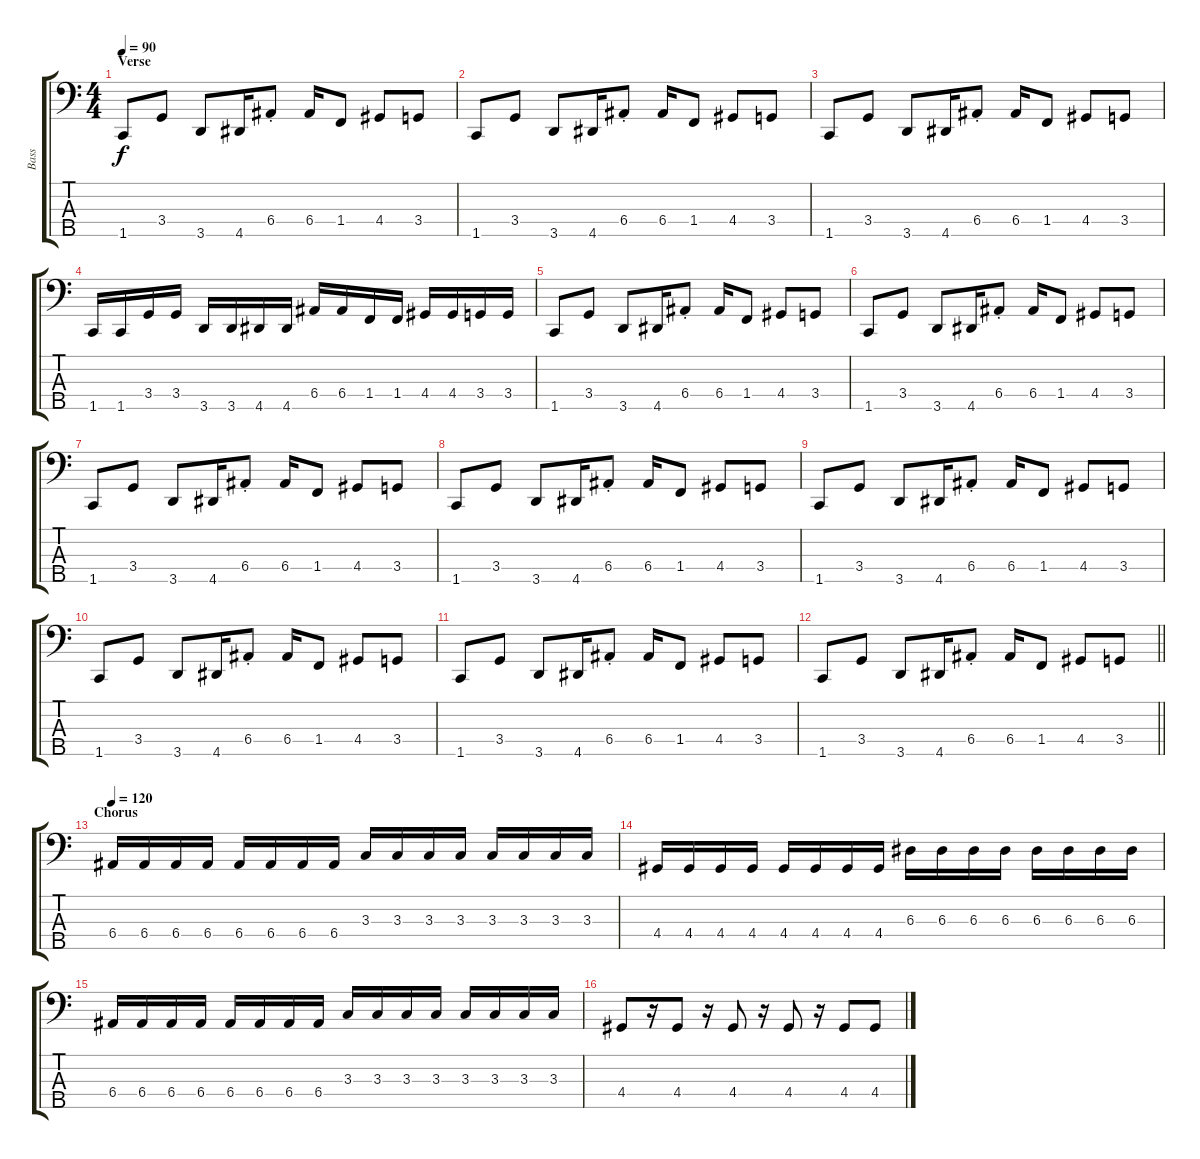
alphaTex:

\track ("Bass" "Bass") {instrument electricbasspick}
\staff {score tabs}
\tuning (G2 D2 A1 E1 B0) {hide}
\ts (4 4)
\section ("" "Verse")
\tempo 90
\clef f4
\ks c
1.5.8{dy f} 3.4.8 3.5.8 4.5.16 6.4{st}.8 6.4.16 1.4.8 4.4.8 3.4.8 |
1.5.8 3.4.8 3.5.8 4.5.16 6.4{st}.8 6.4.16 1.4.8 4.4.8 3.4.8 |
1.5.8 3.4.8 3.5.8 4.5.16 6.4{st}.8 6.4.16 1.4.8 4.4.8 3.4.8 |
1.5.16 1.5.16 3.4.16 3.4.16 3.5.16 3.5.16 4.5.16 4.5.16 6.4.16 6.4.16 1.4.16 1.4.16 4.4.16 4.4.16 3.4.16 3.4.16 |
1.5.8 3.4.8 3.5.8 4.5.16 6.4{st}.8 6.4.16 1.4.8 4.4.8 3.4.8 |
1.5.8 3.4.8 3.5.8 4.5.16 6.4{st}.8 6.4.16 1.4.8 4.4.8 3.4.8 |
1.5.8 3.4.8 3.5.8 4.5.16 6.4{st}.8 6.4.16 1.4.8 4.4.8 3.4.8 |
1.5.8 3.4.8 3.5.8 4.5.16 6.4{st}.8 6.4.16 1.4.8 4.4.8 3.4.8 |
1.5.8 3.4.8 3.5.8 4.5.16 6.4{st}.8 6.4.16 1.4.8 4.4.8 3.4.8 |
1.5.8 3.4.8 3.5.8 4.5.16 6.4{st}.8 6.4.16 1.4.8 4.4.8 3.4.8 |
1.5.8 3.4.8 3.5.8 4.5.16 6.4{st}.8 6.4.16 1.4.8 4.4.8 3.4.8 |
\barLineRight lightlight
1.5.8 3.4.8 3.5.8 4.5.16 6.4{st}.8 6.4.16 1.4.8 4.4.8 3.4.8 |
\section ("" "Chorus")
\tempo 120
6.4.16 6.4.16 6.4.16 6.4.16 6.4.16 6.4.16 6.4.16 6.4.16 3.3.16 3.3.16 3.3.16 3.3.16 3.3.16 3.3.16 3.3.16 3.3.16 |
4.4.16 4.4.16 4.4.16 4.4.16 4.4.16 4.4.16 4.4.16 4.4.16 6.3.16 6.3.16 6.3.16 6.3.16 6.3.16 6.3.16 6.3.16 6.3.16 |
6.4.16 6.4.16 6.4.16 6.4.16 6.4.16 6.4.16 6.4.16 6.4.16 3.3.16 3.3.16 3.3.16 3.3.16 3.3.16 3.3.16 3.3.16 3.3.16 |
4.4.8 r.16 4.4.8 r.16 4.4.8 r.16 4.4.8 r.16 4.4.8 4.4.8
